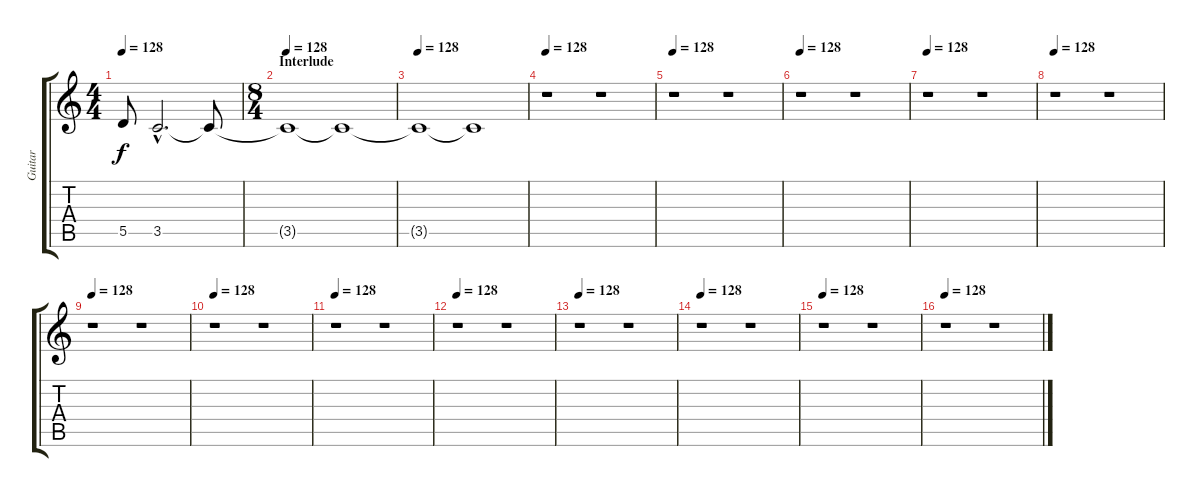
\track ("Guitar" "Guitar") {instrument distortionguitar}
\staff {score tabs}
\tuning (E4 B3 G3 D3 A2 E2) {hide}
\ts (4 4)
\tempo 128
\clef g2
\ks c
5.5.8{dy f} 3.5{hac}.2{d} 3.5{t}.8 |
\ts (8 4)
\section ("" "Interlude")
\tempo 128
3.5{t}.1 3.5{t}.1 |
\tempo 128
3.5{t}.1 3.5{t}.1 |
\tempo 128
r.1 r.1 |
\tempo 128
r.1 r.1 |
\tempo 128
r.1 r.1 |
\tempo 128
r.1 r.1 |
\tempo 128
r.1 r.1 |
\tempo 128
r.1 r.1 |
\tempo 128
r.1 r.1 |
\tempo 128
r.1 r.1 |
\tempo 128
r.1 r.1 |
\tempo 128
r.1 r.1 |
\tempo 128
r.1 r.1 |
\tempo 128
r.1 r.1 |
\tempo 128
r.1 r.1
